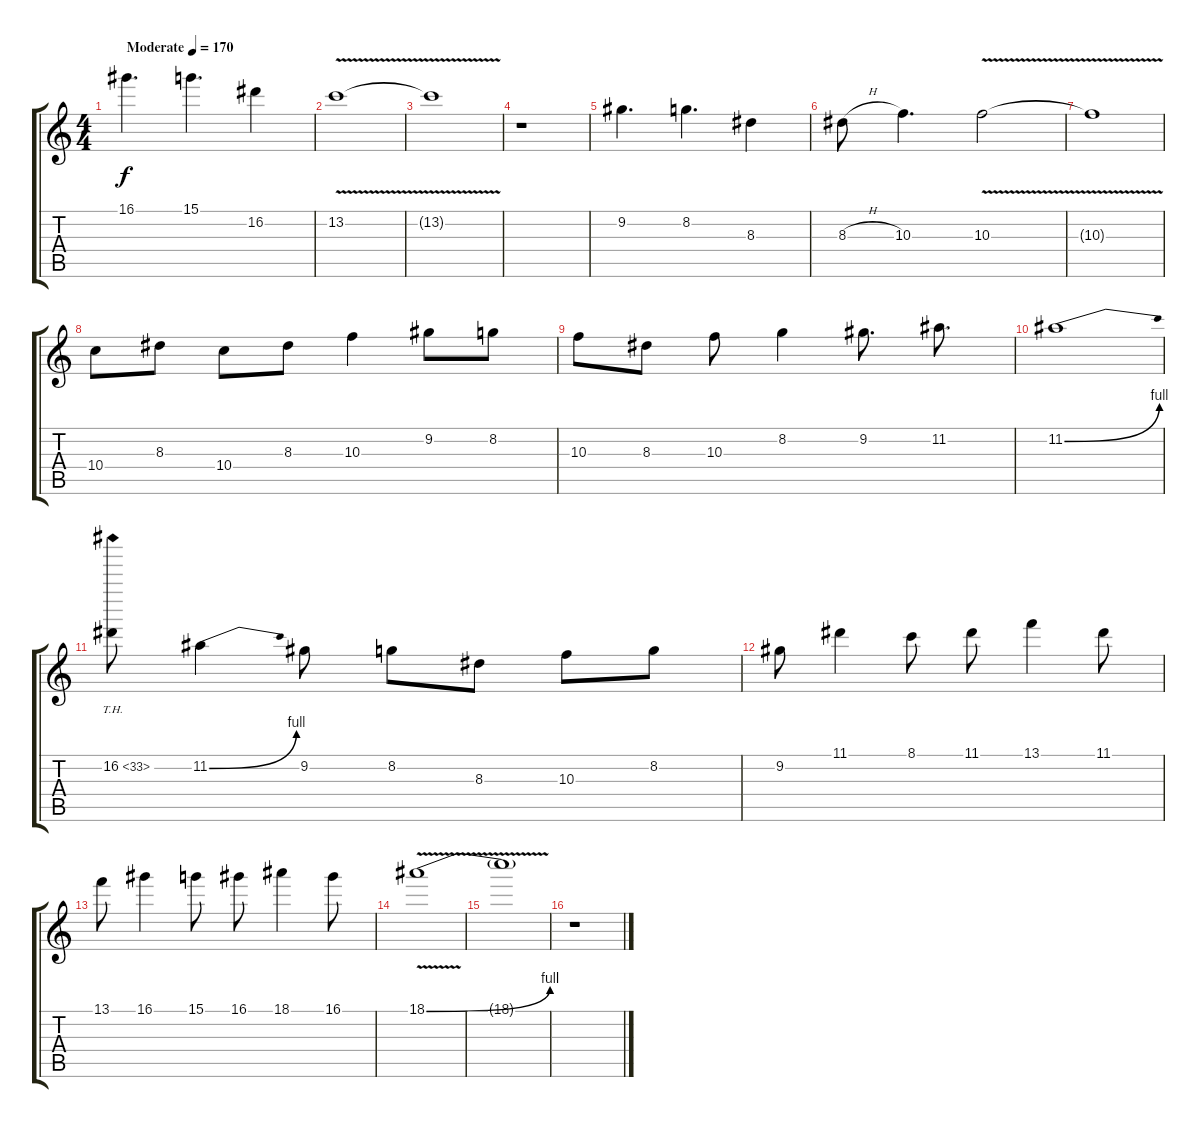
\track "" {instrument distortionguitar}
\staff {score tabs}
\tuning (E4 B3 G3 D3 A2 E2) {hide}
\ts (4 4)
\tempo (170 "Moderate")
\clef g2
\ks c
16.1.4{d dy f instrument distortionguitar} 15.1.4{d} 16.2.4 |
13.2{v}.1 |
13.2{t}.1 |
r.1 |
9.2.4{d} 8.2.4{d} 8.3.4 |
8.3{h}.8 10.3.4{d} 10.3{v}.2 |
10.3{t}.1 |
10.4.8 8.3.8 10.4.8 8.3.8 10.3.4 9.2.8 8.2.8 |
10.3.8 8.3.8 10.3.8 8.2.4 9.2.8{d} 11.2.8{d} |
11.2{be (bend 0 0 60 4)}.1 |
16.2{th 17}.8 11.2{be (bend 0 0 60 4)}.4 9.2.8 8.2.8 8.3.8 10.3.8 8.2.8 |
9.2.8 11.1.4 8.1.8 11.1.8 13.1.4 11.1.8 |
13.1.8 16.1.4 15.1.8 16.1.8 18.1.4 16.1.8 |
18.1{be (bend 0 0 60 4) v}.1 |
18.1{t}.1 |
r.1
